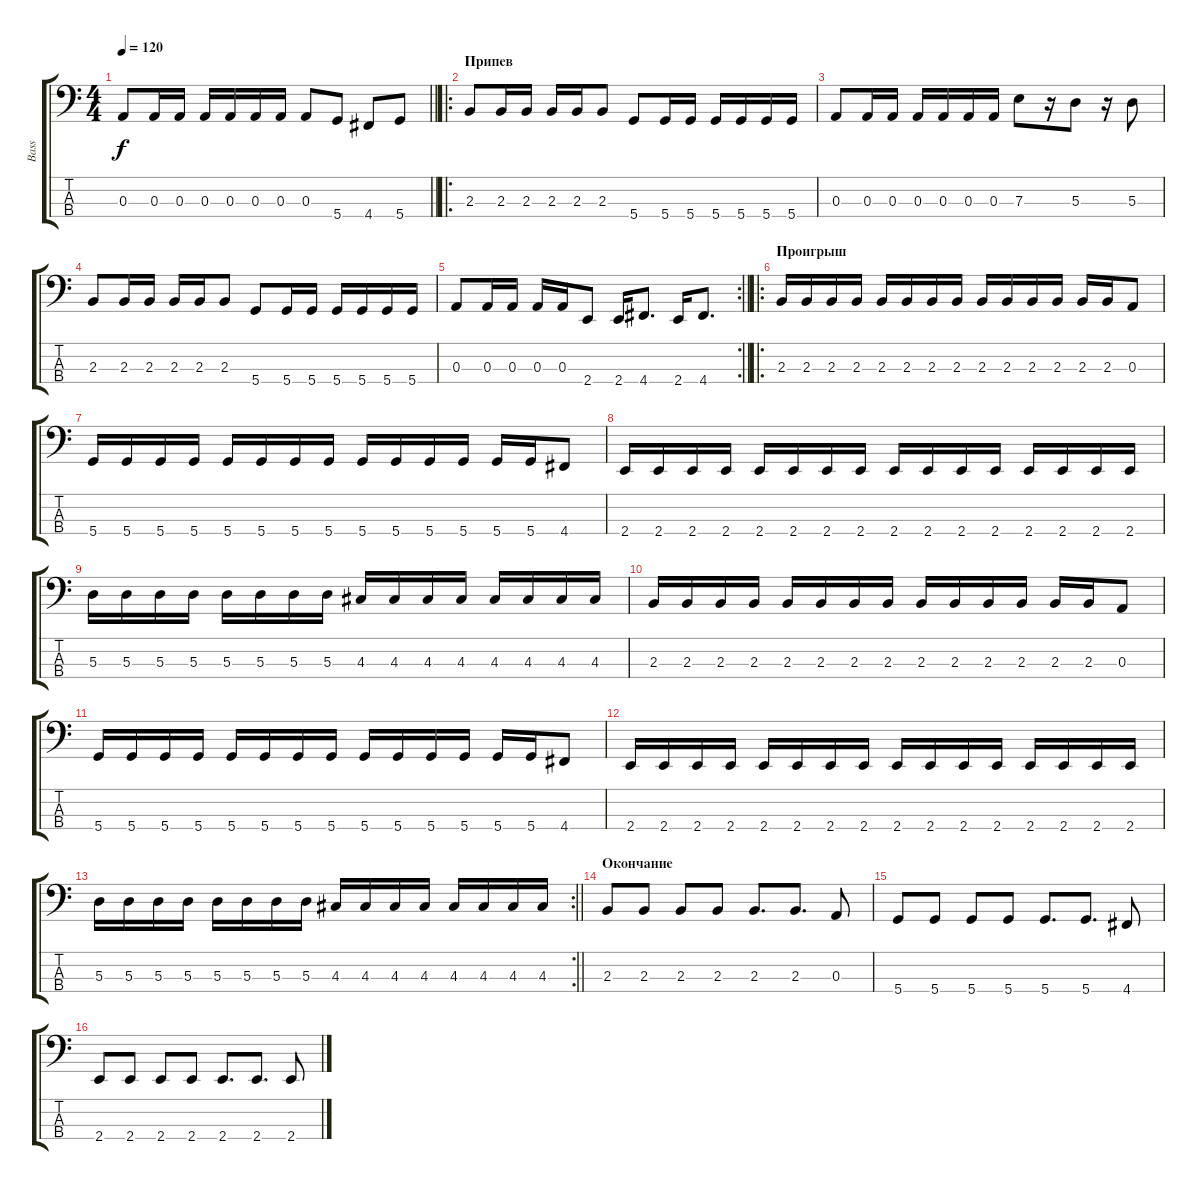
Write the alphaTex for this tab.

\track ("Bass" "Bass") {instrument electricbassfinger}
\staff {score tabs}
\tuning (G2 D2 A1 D1) {hide}
\ts (4 4)
\tempo 120
\clef f4
\barLineRight lightlight
\ks c
0.3.8{dy f} 0.3.16 0.3.16 0.3.16 0.3.16 0.3.16 0.3.16 0.3.8 5.4.8 4.4.8 5.4.8 |
\ro
\section ("" "Припев")
2.3.8 2.3.16 2.3.16 2.3.16 2.3.16 2.3.8 5.4.8 5.4.16 5.4.16 5.4.16 5.4.16 5.4.16 5.4.16 |
0.3.8 0.3.16 0.3.16 0.3.16 0.3.16 0.3.16 0.3.16 7.3.8 r.16 5.3.8 r.16 5.3.8 |
2.3.8 2.3.16 2.3.16 2.3.16 2.3.16 2.3.8 5.4.8 5.4.16 5.4.16 5.4.16 5.4.16 5.4.16 5.4.16 |
\rc 2
\barLineRight lightlight
0.3.8 0.3.16 0.3.16 0.3.16 0.3.16 2.4.8 2.4.16 4.4.8{d} 2.4.16 4.4.8{d} |
\ro
\section ("" "Проигрыш")
2.3.16 2.3.16 2.3.16 2.3.16 2.3.16 2.3.16 2.3.16 2.3.16 2.3.16 2.3.16 2.3.16 2.3.16 2.3.16 2.3.16 0.3.8 |
5.4.16 5.4.16 5.4.16 5.4.16 5.4.16 5.4.16 5.4.16 5.4.16 5.4.16 5.4.16 5.4.16 5.4.16 5.4.16 5.4.16 4.4.8 |
2.4.16 2.4.16 2.4.16 2.4.16 2.4.16 2.4.16 2.4.16 2.4.16 2.4.16 2.4.16 2.4.16 2.4.16 2.4.16 2.4.16 2.4.16 2.4.16 |
5.3.16 5.3.16 5.3.16 5.3.16 5.3.16 5.3.16 5.3.16 5.3.16 4.3.16 4.3.16 4.3.16 4.3.16 4.3.16 4.3.16 4.3.16 4.3.16 |
2.3.16 2.3.16 2.3.16 2.3.16 2.3.16 2.3.16 2.3.16 2.3.16 2.3.16 2.3.16 2.3.16 2.3.16 2.3.16 2.3.16 0.3.8 |
5.4.16 5.4.16 5.4.16 5.4.16 5.4.16 5.4.16 5.4.16 5.4.16 5.4.16 5.4.16 5.4.16 5.4.16 5.4.16 5.4.16 4.4.8 |
2.4.16 2.4.16 2.4.16 2.4.16 2.4.16 2.4.16 2.4.16 2.4.16 2.4.16 2.4.16 2.4.16 2.4.16 2.4.16 2.4.16 2.4.16 2.4.16 |
\rc 2
\barLineRight lightlight
5.3.16 5.3.16 5.3.16 5.3.16 5.3.16 5.3.16 5.3.16 5.3.16 4.3.16 4.3.16 4.3.16 4.3.16 4.3.16 4.3.16 4.3.16 4.3.16 |
\section ("" "Окончание")
2.3.8 2.3.8 2.3.8 2.3.8 2.3.8{d} 2.3.8{d} 0.3.8 |
5.4.8 5.4.8 5.4.8 5.4.8 5.4.8{d} 5.4.8{d} 4.4.8 |
2.4.8 2.4.8 2.4.8 2.4.8 2.4.8{d} 2.4.8{d} 2.4.8
